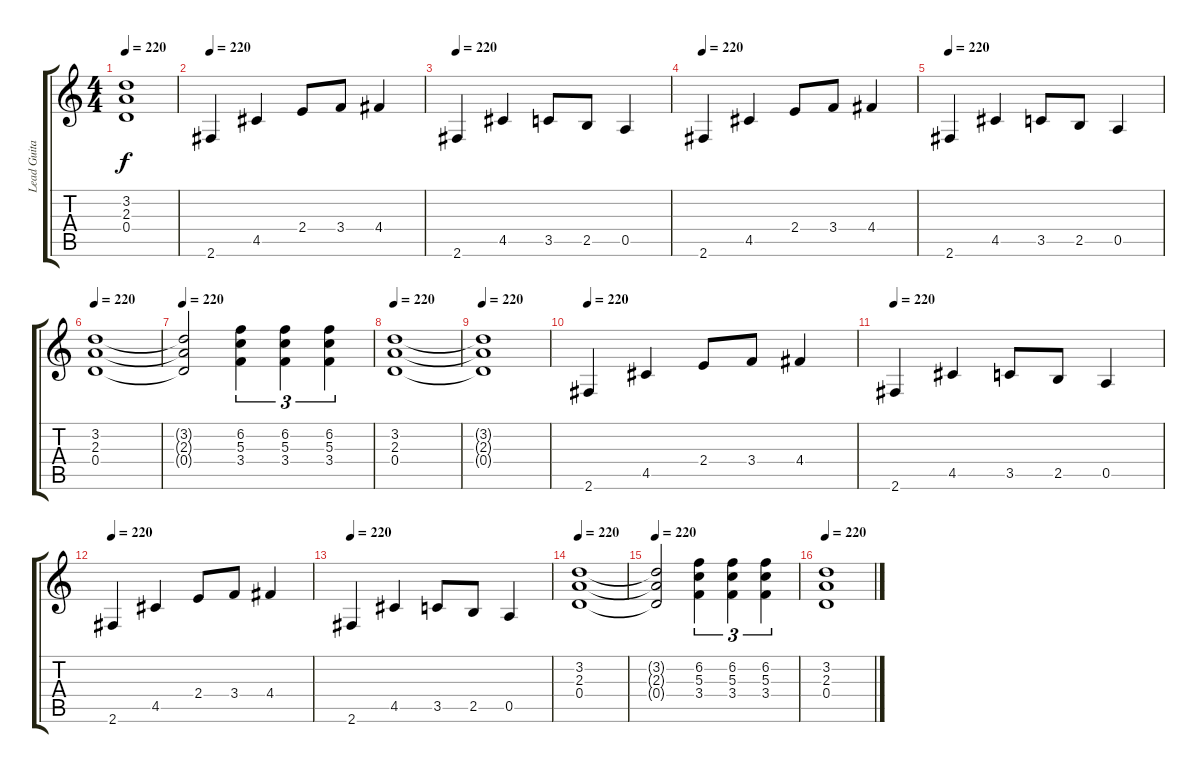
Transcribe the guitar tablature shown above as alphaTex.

\track ("Lead Guitar" "Lead Guita") {instrument overdrivenguitar}
\staff {score tabs}
\tuning (E4 B3 G3 D3 A2 E2) {hide}
\ts (4 4)
\tempo 220
\clef g2
\ks c
(3.2{t} 2.3{t} 0.4{t}).1{dy f} |
\tempo 220
2.6.4 4.5.4 2.4.8 3.4.8 4.4.4 |
\tempo 220
2.6.4 4.5.4 3.5.8 2.5.8 0.5.4 |
\tempo 220
2.6.4 4.5.4 2.4.8 3.4.8 4.4.4 |
\tempo 220
2.6.4 4.5.4 3.5.8 2.5.8 0.5.4 |
\tempo 220
(3.2 2.3 0.4).1 |
\tempo 220
(3.2{t} 2.3{t} 0.4{t}).2 (6.2 5.3 3.4).4{tu (3 2)} (6.2 5.3 3.4).4{tu (3 2)} (6.2 5.3 3.4).4{tu (3 2)} |
\tempo 220
(3.2 2.3 0.4).1 |
\tempo 220
(3.2{t} 2.3{t} 0.4{t}).1 |
\tempo 220
2.6.4 4.5.4 2.4.8 3.4.8 4.4.4 |
\tempo 220
2.6.4 4.5.4 3.5.8 2.5.8 0.5.4 |
\tempo 220
2.6.4 4.5.4 2.4.8 3.4.8 4.4.4 |
\tempo 220
2.6.4 4.5.4 3.5.8 2.5.8 0.5.4 |
\tempo 220
(3.2 2.3 0.4).1 |
\tempo 220
(3.2{t} 2.3{t} 0.4{t}).2 (6.2 5.3 3.4).4{tu (3 2)} (6.2 5.3 3.4).4{tu (3 2)} (6.2 5.3 3.4).4{tu (3 2)} |
\tempo 220
(3.2 2.3 0.4).1
